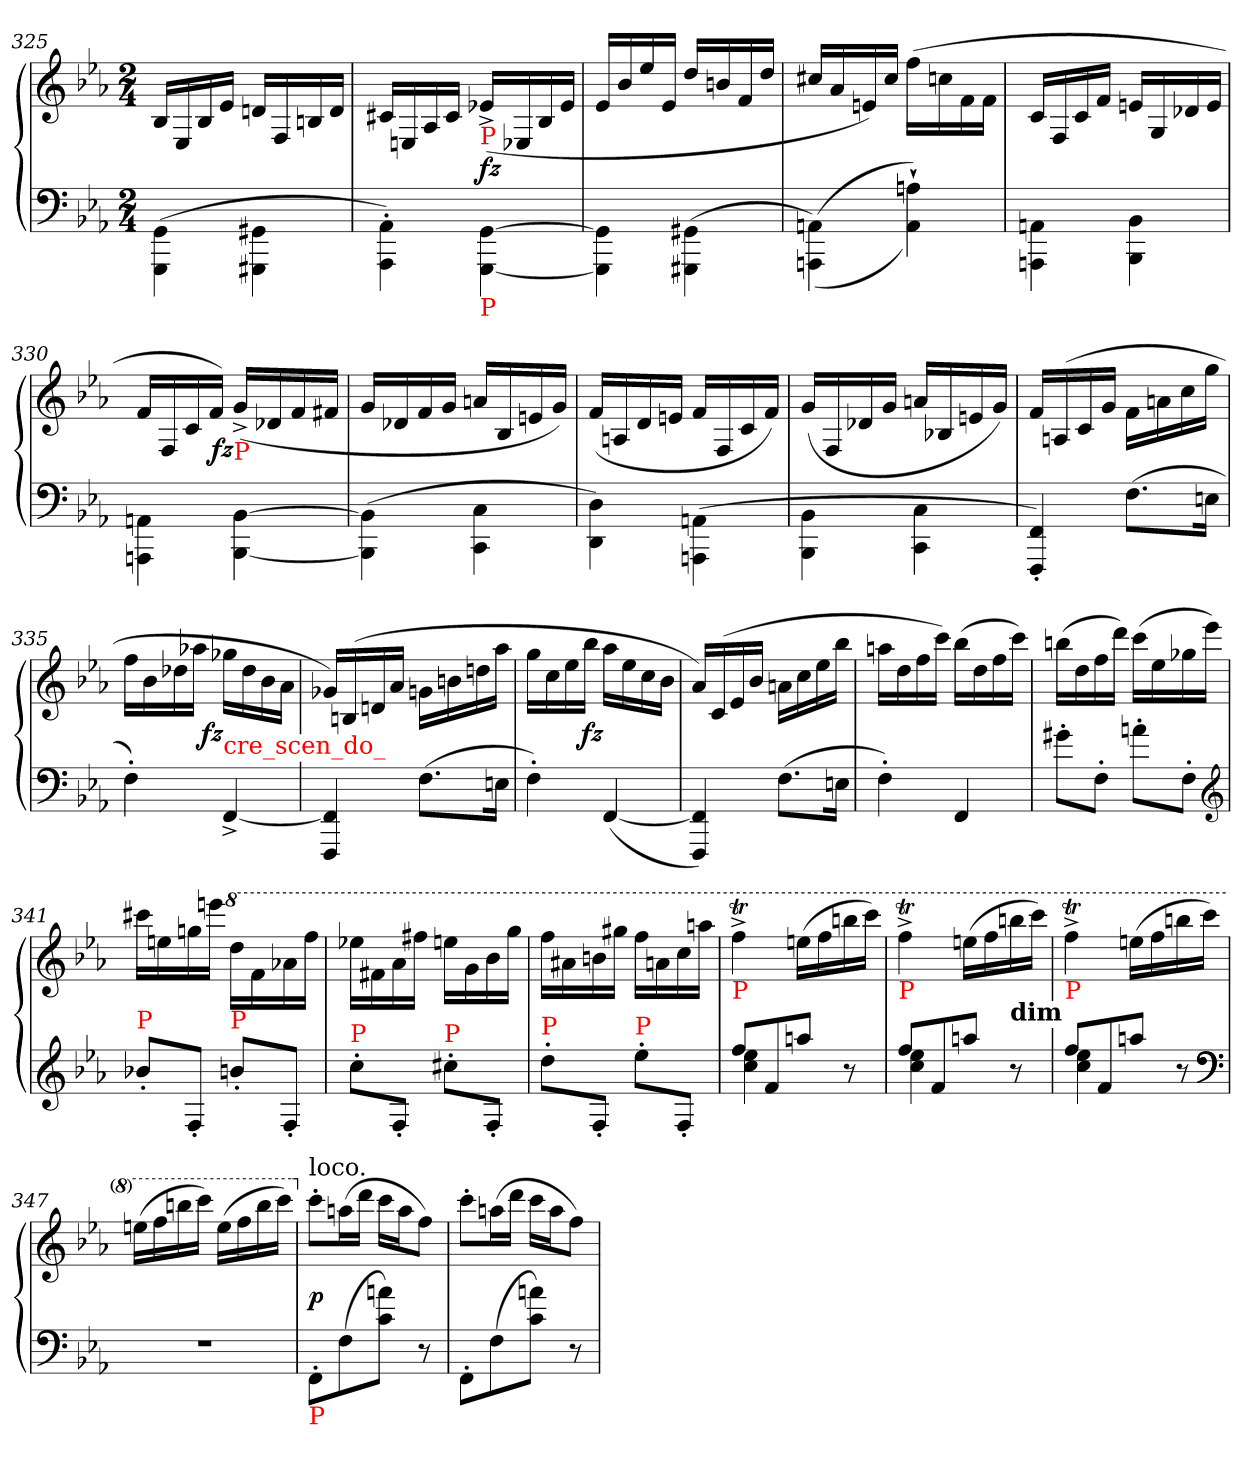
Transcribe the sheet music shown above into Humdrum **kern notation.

**kern	**kern	**dynam
*part1	*part1	*part1
*staff2	*staff1	*staff1/2
*clefF4	*clefG2	*
*k[b-e-a-]	*k[b-e-a-]	*
*M2/4	*M2/4	*
=325	=325	=325
(>4GG\ 4GGG\	16B-/LL	.
.	16E-/	.
.	16B-/	.
.	16e-JJ	.
4GG#X\ 4GGG#X\	16dnLL	.
.	16F/	.
.	16Bn/	.
.	16dJJ	.
=326	=326	=326
4AA-'>\ 4AAA-'>\)	16c#XLL	.
.	16En/	.
.	16A-/	.
.	16c#JJ	.
!	!LO:TX:b:color=red:t=P	!
!LO:TX:b:color=red:t=P	!	!
[4GG\ [4GGG\	(>16e-X^LL	fz
.	16E-X	.
.	16B-/	.
.	16e-JJ	.
=327	=327	=327
4GG]\ 4GGG]\	16e-LL	.
.	16b-	.
.	16ee-	.
.	16e-JJ	.
(>4GG#X\ 4GGG#X\	16dd/LL	.
.	16bn	.
.	16f	.
.	16ddJJ	.
=328	=328	=328
(<(>4AAn\ 4AAAn\)	16cc#XLL	.
.	16a-	.
.	16en)	.
.	16cc#JJ	.
4An`>\ 4AA`>\))	(>16ffLL	.
.	16ccn	.
.	16f	.
.	16fJJ	.
=329	=329	=329
4AAn\ 4AAAn\	16cLL	.
.	16F/	.
.	16c	.
.	16fJJ	.
4BB-\ 4BBB-\	16enLL	.
.	16G/	.
.	16d-X	.
.	16eJJ	.
=330	=330	=330
4AAn\ 4AAAn\	16fLL	.
.	16F/	.
.	16c	.
.	16fJJ)	.
!	!LO:TX:b:color=red:t=P	!
!	!	!LO:DY:rj
[4BB-\ [4BBB-\	(>16g^LL	fz
.	16d-X	.
.	16f	.
.	16f#XJJ	.
=331	=331	=331
(>4BB-]\ 4BBB-]\	16gLL	.
.	16d-X	.
.	16f	.
.	16gJJ	.
4C\ 4CC\	16anLL	.
.	16B-	.
.	16en	.
.	16gJJ)	.
=332	=332	=332
4D\ 4DD\)	(>16fLL	.
.	16An	.
.	16d	.
.	16enJJ	.
(>4AAn\ 4AAAn\	16fLL	.
.	16F/	.
.	16c	.
.	16fJJ)	.
=333	=333	=333
4BB-\ 4BBB-\	(>16gLL	.
.	16F/	.
.	16d-X	.
.	16gJJ	.
4C\ 4CC\	16anLL	.
.	16B-X	.
.	16en	.
.	16gJJ)	.
=334	=334	=334
4FF'< 4FFF'<)	16fLL	.
.	(>16An	.
.	16c	.
.	16gJJ	.
(>8.F\L	16fLL	.
.	16an	.
.	16cc	.
16En\Jk	16ggJJ	.
=335	=335	=335
4F'>)	16ffLL	.
.	16b-	.
.	16dd-X	.
.	16aa-XJJ	.
!	!LO:TX:b:color=red:t=cre_scen_do_	!
!	!	!LO:DY:rj
[4FF^>	16gg-XLL	fz
.	16dd-	.
.	16b-	.
.	16a-JJ	.
=336	=336	=336
4FF] 4FFF	16g-XLL)	.
.	(>16Bn	.
.	16dn	.
.	16a-JJ	.
(>8.FL	16gnLL	.
.	16bn	.
.	16ddn	.
16EnJk	16aa-JJ	.
=337	=337	=337
4F'>)	16ggLL	.
.	16cc	.
.	16ee-	.
.	16bb-JJ	.
!	!	!LO:DY:rj
(<[4FF	16aa-LL	fz
.	16ee-	.
.	16cc	.
.	16b-JJ	.
=338	=338	=338
4FF] 4FFF)	16a-LL)	.
.	(>16c	.
.	16e-	.
.	16b-JJ	.
(>8.FL	16anLL	.
.	16cc	.
.	16ee-	.
16EnJk	16bb-JJ	.
=339	=339	=339
4F'>)	16aanLL	.
.	16dd	.
.	16ff	.
.	16cccJJ)	.
4FF	(>16bb-LL	.
.	16dd	.
.	16ff	.
.	16cccJJ)	.
=340	=340	=340
8g#X'>L	(>16bbnLL	.
.	16dd	.
8F'>J	16ff	.
.	16dddJJ)	.
8an'>L	(>16cccLL	.
.	16ee-	.
8F'>J	16gg-X	.
.	16eee-JJ)	.
*clefG2	*	*
=341	=341	=341
!LO:TX:a:color=red:t=P	!	!
8b-X'>\L	16ccc#XLL	.
.	16een	.
8F'</J	16ggn	.
.	16eeenJJ	.
*	*8va	*
!LO:TX:a:color=red:t=P	!	!
8bn'>\L	16dddLL	.
.	16ff	.
8F'</J	16aa-X	.
.	16fffJJ	.
=342	=342	=342
!LO:TX:a:color=red:t=P	!	!
8cc'>\L	16eee-XLL	.
.	16ff#X	.
8F'</J	16aa-	.
.	16fff#XJJ	.
!LO:TX:a:color=red:t=P	!	!
8cc#X'>\L	16eeenLL	.
.	16gg	.
8F'</J	16bb-	.
.	16gggJJ	.
=343	=343	=343
!LO:TX:a:color=red:t=P	!	!
8dd'>\L	16fffLL	.
.	16aa#X	.
8F'</J	16bbn	.
.	16ggg#XJJ	.
!LO:TX:a:color=red:t=P	!	!
8ee-'>\L	16fffLL	.
.	16aan	.
8F'</J	16ccc	.
.	16aaanJJ	.
=344	=344	=344
*^	*	*
!	!	!LO:TX:b:color=red:t=P	!
8ffL	4ee- 4cc	4fffT<^<	.
8f	.	.	.
8aanJ	4ryy	(>16eeenLL	.
.	.	16fff	.
8r	.	16bbbn	.
.	.	16ccccJJ)	.
=345	=345	=345	=345
!	!	!LO:TX:b:color=red:t=P	!
8ffL	4ee- 4cc	4fffT<^<	.
8f	.	.	.
8aanJ	4ryy	(>16eeenLL	.
.	.	16fff	.
!	!	!LO:TX:c:B:t=dim	!
8r	.	16bbbn	.
.	.	16ccccJJ)	.
=346	=346	=346	=346
!	!	!LO:TX:b:color=red:t=P	!
8ffL	4ee- 4cc	4fffT<^<	.
8f	.	.	.
8aanJ	4ryy	(>16eeenLL	.
.	.	16fff	.
8r	.	16bbbn	.
.	.	16ccccJJ)	.
*v	*v	*	*
*clefF4	*	*
=347	=347	=347
2r	(>16eeenLL	.
.	16fff	.
.	16bbbn	.
.	16ccccJJ)	.
.	(>16eeeLL	.
.	16fff	.
.	16bbb	.
.	16ccccJJ)	.
=348	=348	=348
*	*X8va	*
!	!LO:TX:a:t=loco.	!
!LO:TX:b:color=red:t=P	!	!
8FF'>L	8ccc'>L	p
(>8F	(>16aanL	.
.	16dddJJ	.
8an 8cJ)	16cccLL	.
.	16aaJ	.
8r	8ffJ)	.
=349	=349	=349
8FF'>L	8ccc'>L	.
(>8F	(>16aanL	.
.	16dddJJ	.
8an 8cJ)	16cccLL	.
.	16aaJ	.
8r	8ffJ)	.
=	=	=
*-	*-	*-
